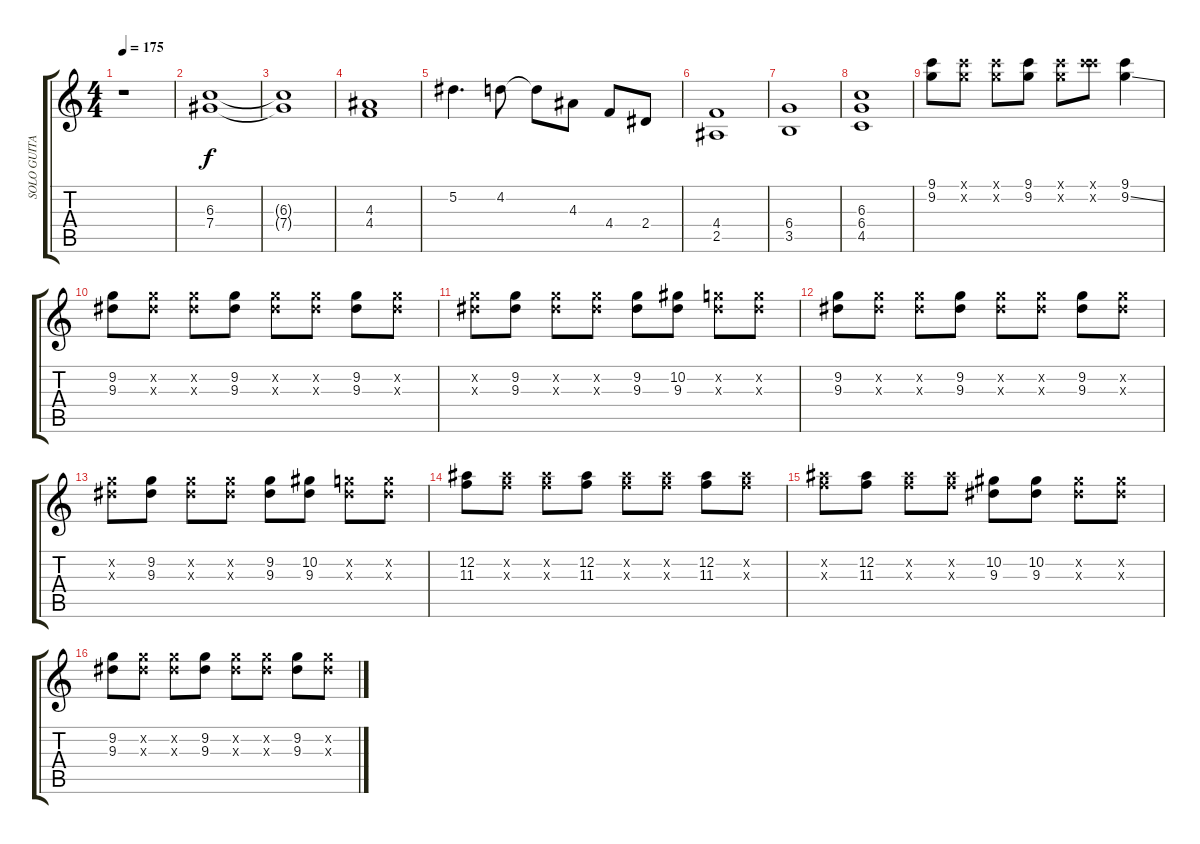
\track ("SOLO GUITAR" "SOLO GUITA") {instrument acousticguitarnylon}
\staff {score tabs}
\tuning (Eb4 Bb3 Gb3 Db3 Ab2 Eb2) {hide}
\ts (4 4)
\tempo 175
\clef g2
\ks c
r.1{dy fff} |
(6.3 7.4).1{dy f} |
(6.3{t} 7.4{t}).1 |
(4.3 4.4).1 |
5.2.4{d} 4.2.8 4.2{t}.8 4.3.8 4.4.8 2.4.8 |
(4.4 2.5).1 |
(6.4 3.5).1 |
(6.3 6.4 4.5).1 |
(9.1 9.2).8 (9.1{x} 9.2{x}).8 (9.1{x} 9.2{x}).8 (9.1 9.2).8 (9.1{x} 9.2{x}).8 (9.1{x} 14.2{x}).8 (9.1 9.2{ss}).4 |
(9.2 9.3).8 (9.2{x} 9.3{x}).8 (9.2{x} 9.3{x}).8 (9.2 9.3).8 (9.2{x} 9.3{x}).8 (9.2{x} 9.3{x}).8 (9.2 9.3).8 (9.2{x} 9.3{x}).8 |
(9.2{x} 9.3{x}).8 (9.2 9.3).8 (9.2{x} 9.3{x}).8 (9.2{x} 9.3{x}).8 (9.2 9.3).8 (10.2 9.3).8 (9.2{x} 9.3{x}).8 (9.2{x} 9.3{x}).8 |
(9.2 9.3).8 (9.2{x} 9.3{x}).8 (9.2{x} 9.3{x}).8 (9.2 9.3).8 (9.2{x} 9.3{x}).8 (9.2{x} 9.3{x}).8 (9.2 9.3).8 (9.2{x} 9.3{x}).8 |
(9.2{x} 9.3{x}).8 (9.2 9.3).8 (9.2{x} 9.3{x}).8 (9.2{x} 9.3{x}).8 (9.2 9.3).8 (10.2 9.3).8 (9.2{x} 9.3{x}).8 (9.2{x} 9.3{x}).8 |
(12.2 11.3).8 (12.2{x} 11.3{x}).8 (12.2{x} 11.3{x}).8 (12.2 11.3).8 (12.2{x} 11.3{x}).8 (12.2{x} 11.3{x}).8 (12.2 11.3).8 (12.2{x} 11.3{x}).8 |
(12.2{x} 11.3{x}).8 (12.2 11.3).8 (12.2{x} 11.3{x}).8 (12.2{x} 11.3{x}).8 (10.2 9.3).8 (10.2 9.3).8 (10.2{x} 9.3{x}).8 (10.2{x} 9.3{x}).8 |
(9.2 9.3).8 (9.2{x} 9.3{x}).8 (9.2{x} 9.3{x}).8 (9.2 9.3).8 (9.2{x} 9.3{x}).8 (9.2{x} 9.3{x}).8 (9.2 9.3).8 (9.2{x} 9.3{x}).8
